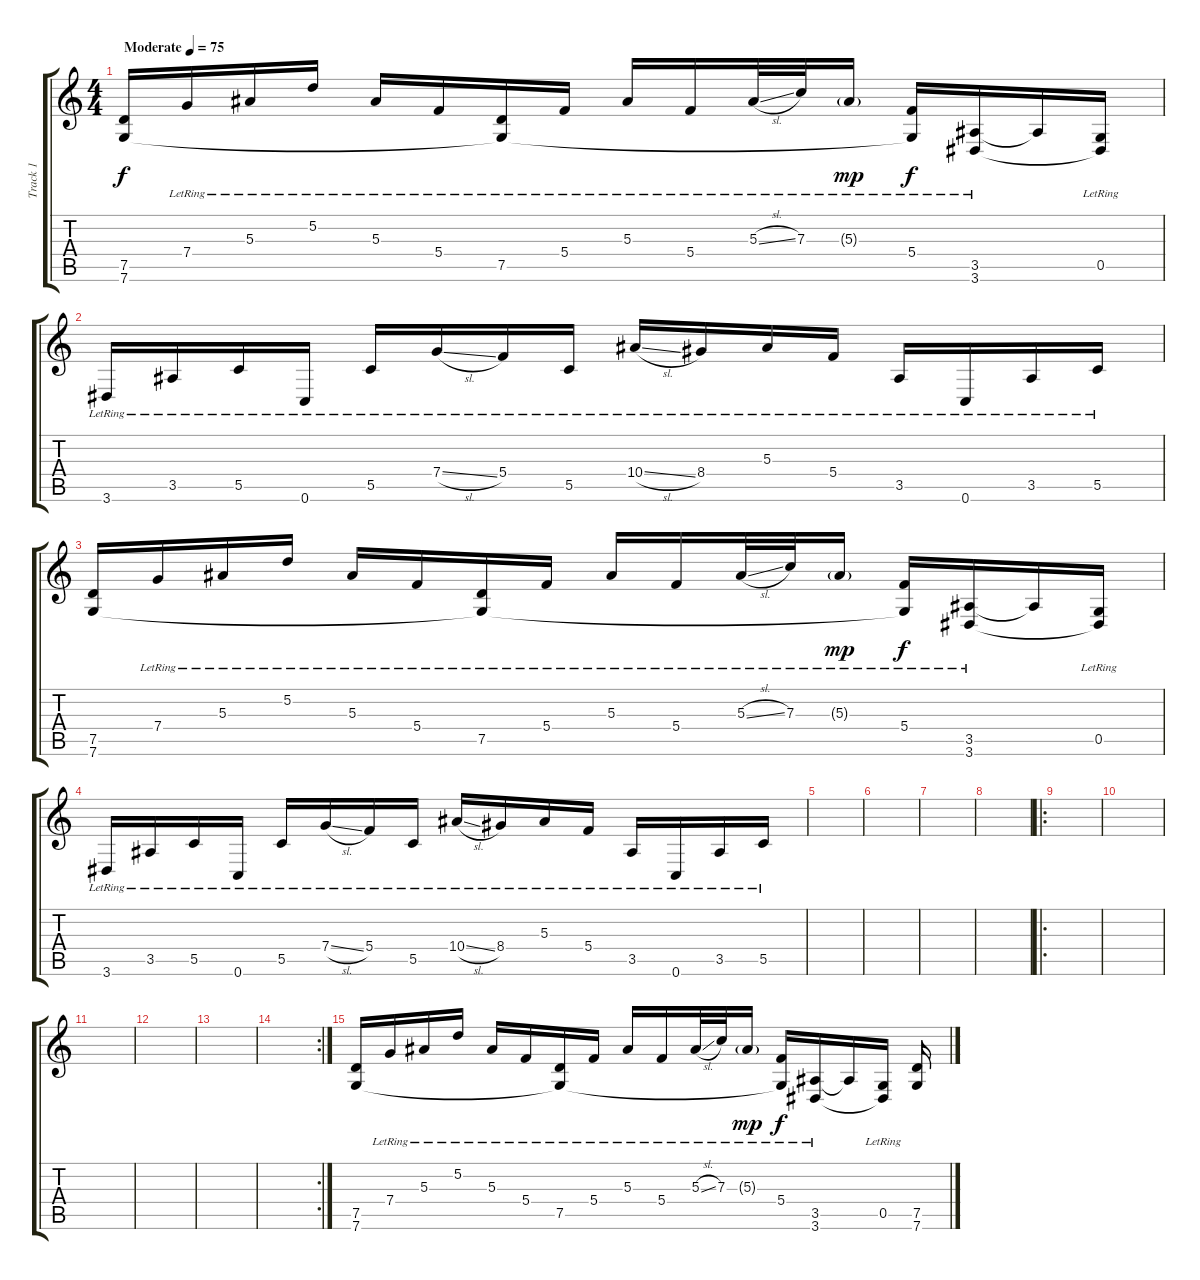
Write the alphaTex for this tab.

\track ("Track 1" "Track 1") {instrument electricguitarclean}
\staff {score tabs}
\tuning (D4 A3 F3 C3 G2 C2) {hide}
\ts (4 4)
\tempo (75 "Moderate")
\clef g2
\ks c
(7.5 7.6).16{dy f instrument electricguitarclean} 7.4{lr}.16 5.3{lr}.16 5.2{lr}.16 5.3{lr}.16 5.4{lr}.16 (7.5{lr} 7.6{t}).16 5.4{lr}.16 5.3{lr}.16 5.4{lr}.16 5.3{sl lr}.32 7.3{lr}.32 5.3{g lr}.16{dy mp} (5.4{lr} 7.6{t}).16{dy f} (3.5{lr} 3.6{lr}).16 3.5{t}.16 (0.5{lr} 3.6{t}).16 |
3.6{lr}.16 3.5{lr}.16 5.5{lr}.16 0.6{lr}.16 5.5{lr}.16 7.4{sl lr}.16 5.4{lr}.16 5.5{lr}.16 10.4{sl lr}.16 8.4{lr}.16 5.3{lr}.16 5.4{lr}.16 3.5{lr}.16 0.6{lr}.16 3.5{lr}.16 5.5{lr}.16 |
(7.5 7.6).16 7.4{lr}.16 5.3{lr}.16 5.2{lr}.16 5.3{lr}.16 5.4{lr}.16 (7.5{lr} 7.6{t}).16 5.4{lr}.16 5.3{lr}.16 5.4{lr}.16 5.3{sl lr}.32 7.3{lr}.32 5.3{g lr}.16{dy mp} (5.4{lr} 7.6{t}).16{dy f} (3.5{lr} 3.6{lr}).16 3.5{t}.16 (0.5{lr} 3.6{t}).16 |
3.6{lr}.16 3.5{lr}.16 5.5{lr}.16 0.6{lr}.16 5.5{lr}.16 7.4{sl lr}.16 5.4{lr}.16 5.5{lr}.16 10.4{sl lr}.16 8.4{lr}.16 5.3{lr}.16 5.4{lr}.16 3.5{lr}.16 0.6{lr}.16 3.5{lr}.16 5.5{lr}.16 |
|
|
|
|
\ro
|
|
|
|
|
\rc 2
|
(7.5 7.6).16 7.4{lr}.16 5.3{lr}.16 5.2{lr}.16 5.3{lr}.16 5.4{lr}.16 (7.5{lr} 7.6{t}).16 5.4{lr}.16 5.3{lr}.16 5.4{lr}.16 5.3{sl lr}.32 7.3{lr}.32 5.3{g lr}.16{dy mp} (5.4{lr} 7.6{t}).16{dy f} (3.5{lr} 3.6{lr}).16 3.5{t}.16 (0.5{lr} 3.6{t}).16 (7.5 7.6).16
